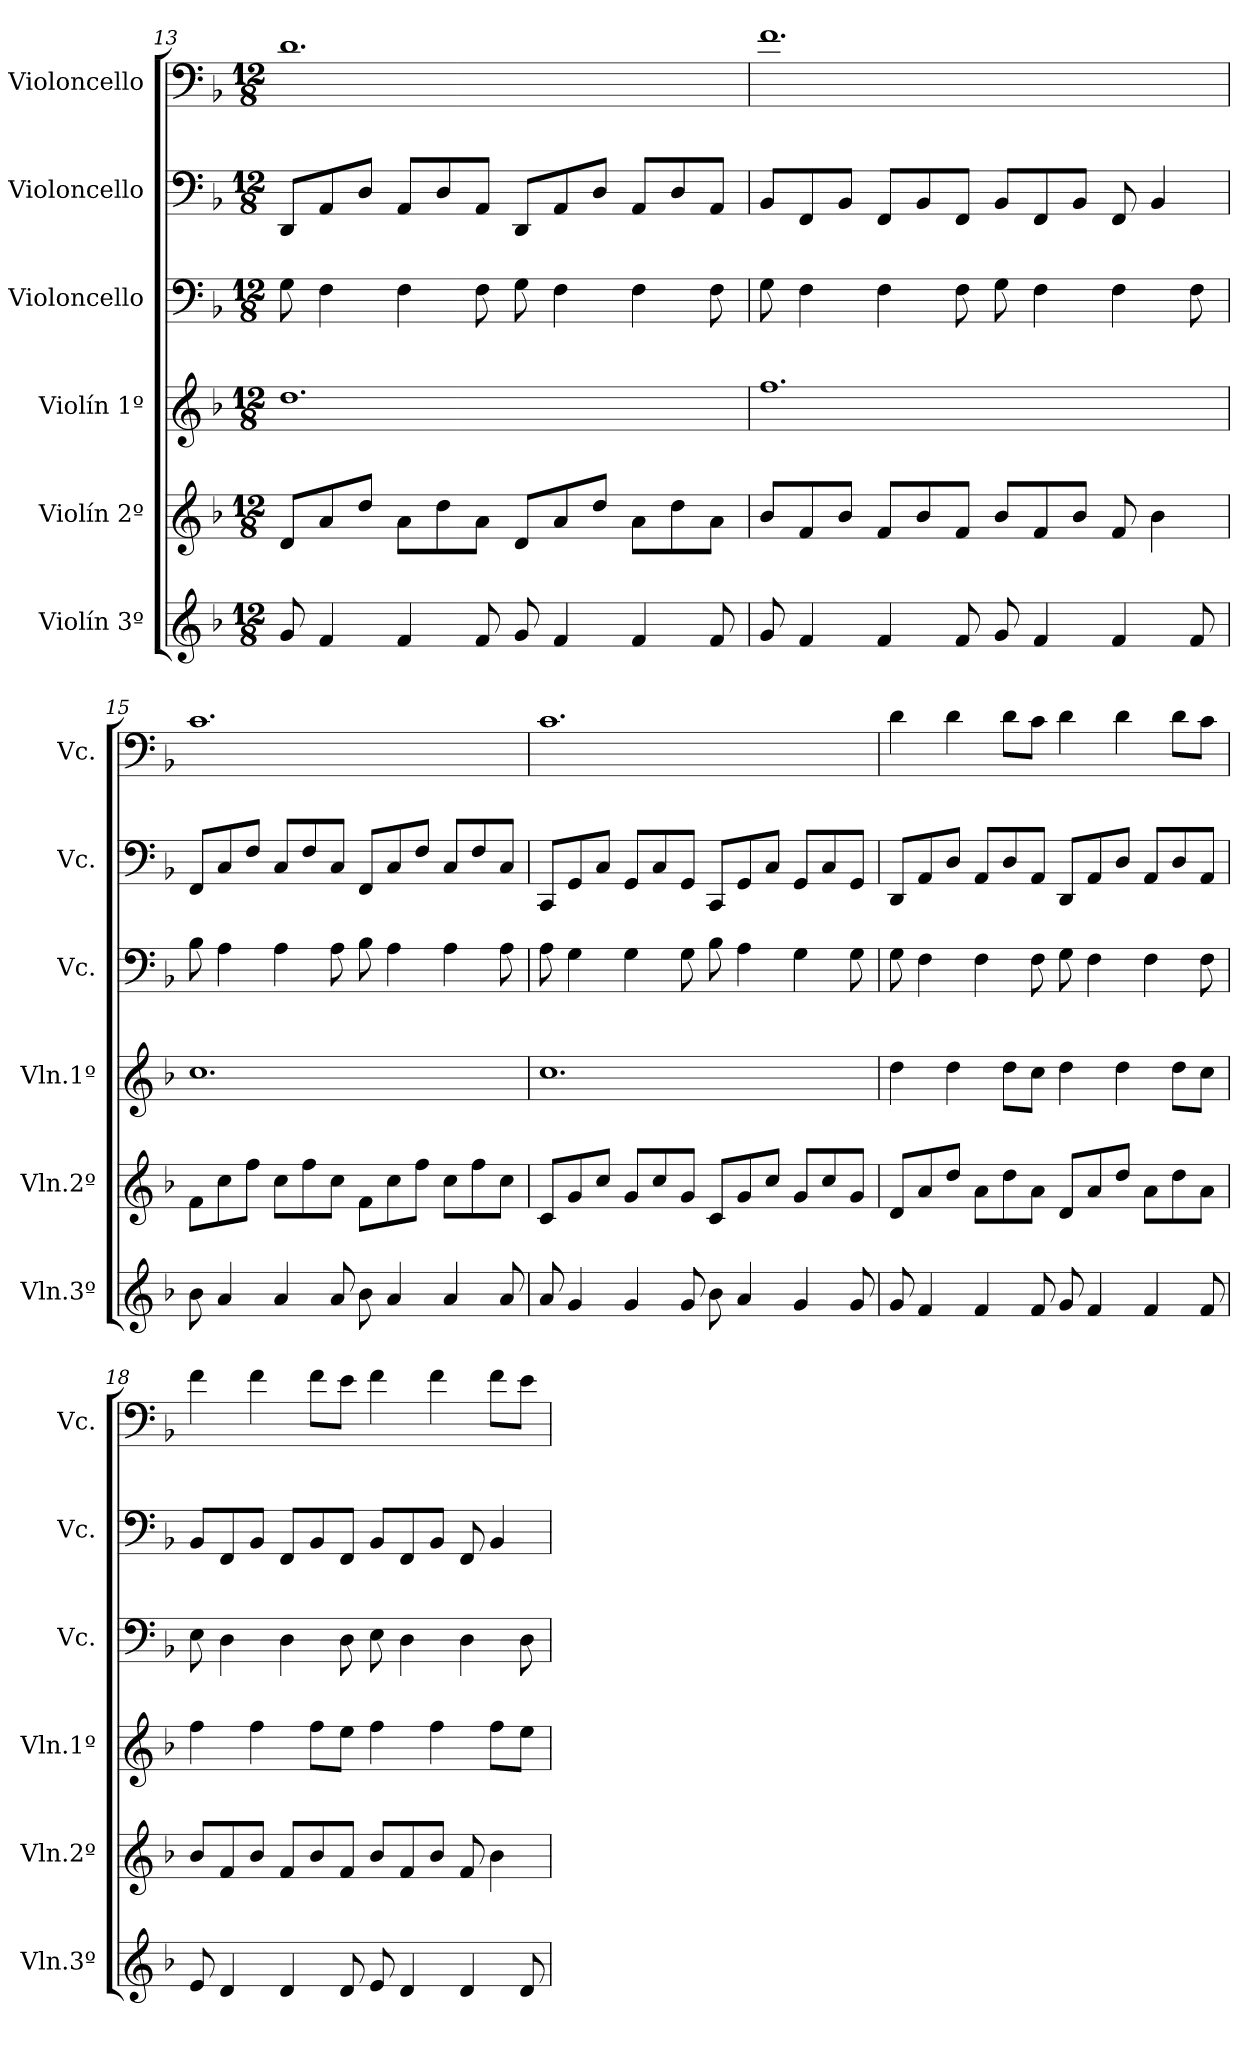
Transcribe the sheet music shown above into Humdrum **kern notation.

**kern	**kern	**kern	**kern	**kern	**kern
*part6	*part5	*part4	*part3	*part2	*part1
*staff6	*staff5	*staff4	*staff3	*staff2	*staff1
*I"Violín 3º	*I"Violín 2º	*I"Violín 1º	*I"Violoncello	*I"Violoncello	*I"Violoncello
*I'Vln.3º	*I'Vln.2º	*I'Vln.1º	*I'Vc.	*I'Vc.	*I'Vc.
!!LO:LB:g=z
*clefG2	*clefG2	*clefG2	*clefF4	*clefF4	*clefF4
*k[b-]	*k[b-]	*k[b-]	*k[b-]	*k[b-]	*k[b-]
*M12/8	*M12/8	*M12/8	*M12/8	*M12/8	*M12/8
=13	=13	=13	=13	=13	=13
8g/	8d/L	1.dd	8G\	8DD/L	1.d
4f/	8a/	.	4F\	8AA/	.
.	8dd/J	.	.	8D/J	.
4f/	8a\L	.	4F\	8AA/L	.
.	8dd\	.	.	8D/	.
8f/	8a\J	.	8F\	8AA/J	.
8g/	8d/L	.	8G\	8DD/L	.
4f/	8a/	.	4F\	8AA/	.
.	8dd/J	.	.	8D/J	.
4f/	8a\L	.	4F\	8AA/L	.
.	8dd\	.	.	8D/	.
8f/	8a\J	.	8F\	8AA/J	.
=14	=14	=14	=14	=14	=14
8g/	8b-/L	1.ff	8G\	8BB-/L	1.f
4f/	8f/	.	4F\	8FF/	.
.	8b-/J	.	.	8BB-/J	.
4f/	8f/L	.	4F\	8FF/L	.
.	8b-/	.	.	8BB-/	.
8f/	8f/J	.	8F\	8FF/J	.
8g/	8b-/L	.	8G\	8BB-/L	.
4f/	8f/	.	4F\	8FF/	.
.	8b-/J	.	.	8BB-/J	.
4f/	8f/	.	4F\	8FF/	.
.	4b-\	.	.	4BB-/	.
8f/	.	.	8F\	.	.
=15	=15	=15	=15	=15	=15
8b-\	8f\L	1.cc	8B-\	8FF/L	1.c
4a/	8cc\	.	4A\	8C/	.
.	8ff\J	.	.	8F/J	.
4a/	8cc\L	.	4A\	8C/L	.
.	8ff\	.	.	8F/	.
8a/	8cc\J	.	8A\	8C/J	.
8b-\	8f\L	.	8B-\	8FF/L	.
4a/	8cc\	.	4A\	8C/	.
.	8ff\J	.	.	8F/J	.
4a/	8cc\L	.	4A\	8C/L	.
.	8ff\	.	.	8F/	.
8a/	8cc\J	.	8A\	8C/J	.
!!LO:PB:g=z
=16	=16	=16	=16	=16	=16
8a/	8c/L	1.cc	8A\	8CC/L	1.c
4g/	8g/	.	4G\	8GG/	.
.	8cc/J	.	.	8C/J	.
4g/	8g/L	.	4G\	8GG/L	.
.	8cc/	.	.	8C/	.
8g/	8g/J	.	8G\	8GG/J	.
8b-\	8c/L	.	8B-\	8CC/L	.
4a/	8g/	.	4A\	8GG/	.
.	8cc/J	.	.	8C/J	.
4g/	8g/L	.	4G\	8GG/L	.
.	8cc/	.	.	8C/	.
8g/	8g/J	.	8G\	8GG/J	.
=17	=17	=17	=17	=17	=17
8g/	8d/L	4dd\	8G\	8DD/L	4d\
4f/	8a/	.	4F\	8AA/	.
.	8dd/J	4dd\	.	8D/J	4d\
4f/	8a\L	.	4F\	8AA/L	.
.	8dd\	8dd\L	.	8D/	8d\L
8f/	8a\J	8cc\J	8F\	8AA/J	8c\J
8g/	8d/L	4dd\	8G\	8DD/L	4d\
4f/	8a/	.	4F\	8AA/	.
.	8dd/J	4dd\	.	8D/J	4d\
4f/	8a\L	.	4F\	8AA/L	.
.	8dd\	8dd\L	.	8D/	8d\L
8f/	8a\J	8cc\J	8F\	8AA/J	8c\J
=18	=18	=18	=18	=18	=18
8e/	8b-/L	4ff\	8E\	8BB-/L	4f\
4d/	8f/	.	4D\	8FF/	.
.	8b-/J	4ff\	.	8BB-/J	4f\
4d/	8f/L	.	4D\	8FF/L	.
.	8b-/	8ff\L	.	8BB-/	8f\L
8d/	8f/J	8ee\J	8D\	8FF/J	8e\J
8e/	8b-/L	4ff\	8E\	8BB-/L	4f\
4d/	8f/	.	4D\	8FF/	.
.	8b-/J	4ff\	.	8BB-/J	4f\
4d/	8f/	.	4D\	8FF/	.
.	4b-\	8ff\L	.	4BB-/	8f\L
8d/	.	8ee\J	8D\	.	8e\J
=	=	=	=	=	=
*-	*-	*-	*-	*-	*-
